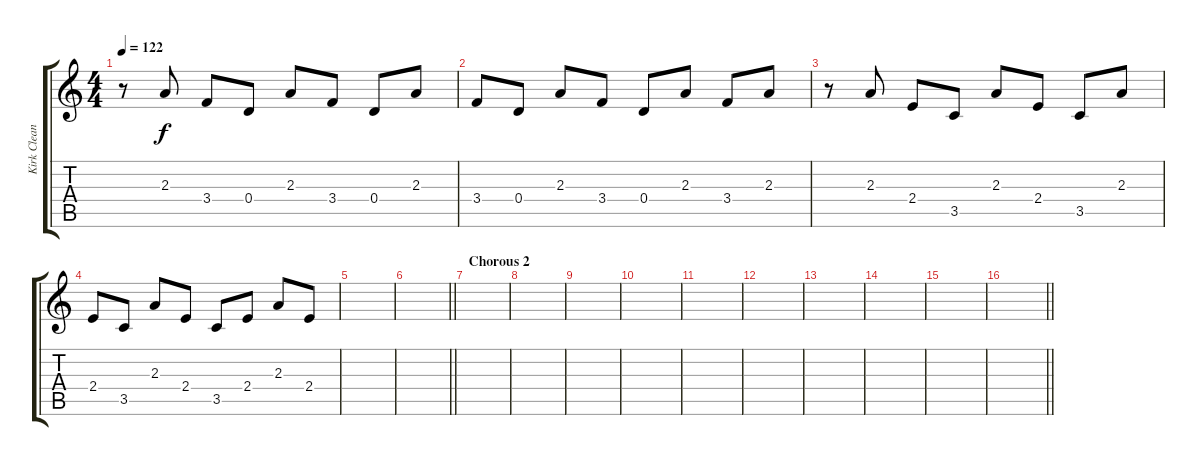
\track ("Kirk Clean" "Kirk Clean") {instrument electricguitarclean}
\staff {score tabs}
\tuning (E4 B3 G3 D3 A2 E2) {hide}
\ts (4 4)
\tempo 122
\clef g2
\ks c
r.8{dy f} 2.3.8 3.4.8 0.4.8 2.3.8 3.4.8 0.4.8 2.3.8 |
3.4.8 0.4.8 2.3.8 3.4.8 0.4.8 2.3.8 3.4.8 2.3.8 |
r.8 2.3.8 2.4.8 3.5.8 2.3.8 2.4.8 3.5.8 2.3.8 |
2.4.8 3.5.8 2.3.8 2.4.8 3.5.8 2.4.8 2.3.8 2.4.8 |
|
\barLineRight lightlight
|
\section ("" "Chorous 2")
|
|
|
|
|
|
|
|
|
\barLineRight lightlight
